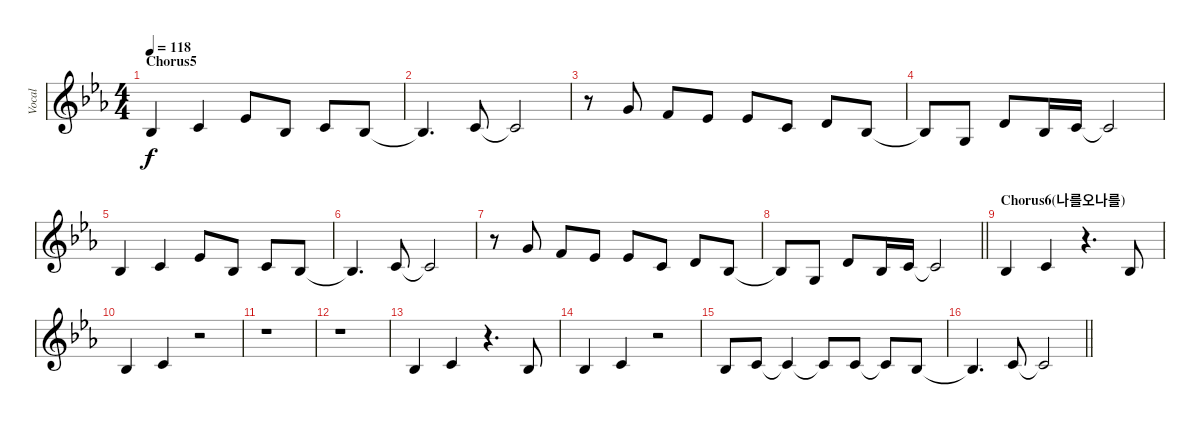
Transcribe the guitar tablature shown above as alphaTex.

\track ("Vocal" "Vocal") {instrument tremolostrings}
\staff {score}
\tuning (E4 B3 G3 D3 A2 E2) {hide}
\ts (4 4)
\section ("" "Chorus5")
\tempo 118
\clef g2
\ks cminor
3.3.4{dy f} 1.2.4 4.2.8 3.3.8 1.2.8 3.3.8 |
3.3{t}.4{d} 1.2.8 1.2{t}.2 |
r.8 3.1.8 1.1.8 4.2.8 4.2.8 1.2.8 3.2.8 3.3.8 |
3.3{t}.8 0.3.8 3.2.8 3.3.16 1.2.16 1.2{t}.2 |
3.3.4 1.2.4 4.2.8 3.3.8 1.2.8 3.3.8 |
3.3{t}.4{d} 1.2.8 1.2{t}.2 |
r.8 3.1.8 1.1.8 4.2.8 4.2.8 1.2.8 3.2.8 3.3.8 |
\barLineRight lightlight
3.3{t}.8 0.3.8 3.2.8 3.3.16 1.2.16 1.2{t}.2 |
\section ("" "Chorus6(나를오나를)")
3.3.4 1.2.4 r.4{d} 3.3.8 |
3.3.4 1.2.4 r.2 |
r.1 |
r.1 |
3.3.4 1.2.4 r.4{d} 3.3.8 |
3.3.4 1.2.4 r.2 |
3.3.8 1.2.8 1.2{t}.4 1.2{t}.8 1.2.8 1.2{t}.8 3.3.8 |
\barLineRight lightlight
3.3{t}.4{d} 1.2.8 1.2{t}.2
